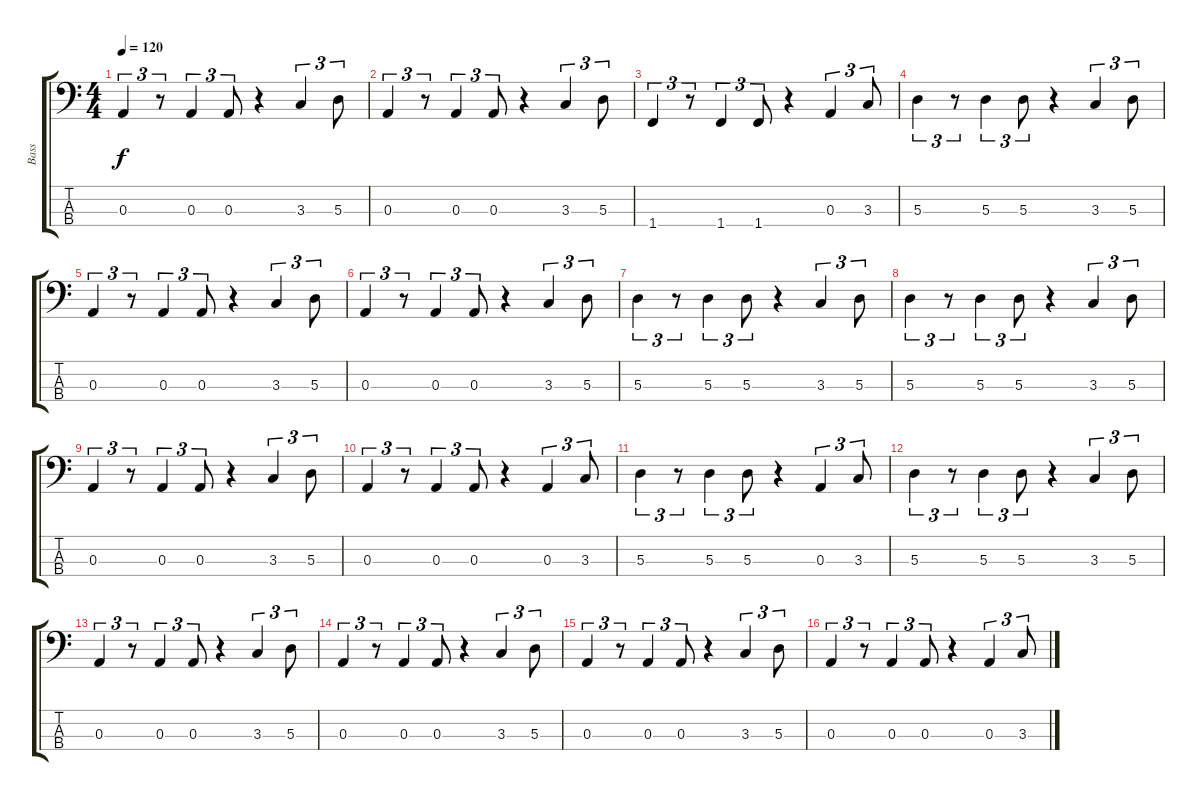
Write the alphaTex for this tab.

\track ("Bass" "Bass") {instrument electricbassfinger}
\staff {score tabs}
\tuning (G2 D2 A1 E1) {hide}
\ts (4 4)
\tempo 120
\clef f4
\ks c
0.3.4{tu (3 2) dy f} r.8{tu (3 2)} 0.3.4{tu (3 2)} 0.3.8{tu (3 2)} r.4 3.3.4{tu (3 2)} 5.3.8{tu (3 2)} |
0.3.4{tu (3 2)} r.8{tu (3 2)} 0.3.4{tu (3 2)} 0.3.8{tu (3 2)} r.4 3.3.4{tu (3 2)} 5.3.8{tu (3 2)} |
1.4.4{tu (3 2)} r.8{tu (3 2)} 1.4.4{tu (3 2)} 1.4.8{tu (3 2)} r.4 0.3.4{tu (3 2)} 3.3.8{tu (3 2)} |
5.3.4{tu (3 2)} r.8{tu (3 2)} 5.3.4{tu (3 2)} 5.3.8{tu (3 2)} r.4 3.3.4{tu (3 2)} 5.3.8{tu (3 2)} |
0.3.4{tu (3 2)} r.8{tu (3 2)} 0.3.4{tu (3 2)} 0.3.8{tu (3 2)} r.4 3.3.4{tu (3 2)} 5.3.8{tu (3 2)} |
0.3.4{tu (3 2)} r.8{tu (3 2)} 0.3.4{tu (3 2)} 0.3.8{tu (3 2)} r.4 3.3.4{tu (3 2)} 5.3.8{tu (3 2)} |
5.3.4{tu (3 2)} r.8{tu (3 2)} 5.3.4{tu (3 2)} 5.3.8{tu (3 2)} r.4 3.3.4{tu (3 2)} 5.3.8{tu (3 2)} |
5.3.4{tu (3 2)} r.8{tu (3 2)} 5.3.4{tu (3 2)} 5.3.8{tu (3 2)} r.4 3.3.4{tu (3 2)} 5.3.8{tu (3 2)} |
0.3.4{tu (3 2)} r.8{tu (3 2)} 0.3.4{tu (3 2)} 0.3.8{tu (3 2)} r.4 3.3.4{tu (3 2)} 5.3.8{tu (3 2)} |
0.3.4{tu (3 2)} r.8{tu (3 2)} 0.3.4{tu (3 2)} 0.3.8{tu (3 2)} r.4 0.3.4{tu (3 2)} 3.3.8{tu (3 2)} |
5.3.4{tu (3 2)} r.8{tu (3 2)} 5.3.4{tu (3 2)} 5.3.8{tu (3 2)} r.4 0.3.4{tu (3 2)} 3.3.8{tu (3 2)} |
5.3.4{tu (3 2)} r.8{tu (3 2)} 5.3.4{tu (3 2)} 5.3.8{tu (3 2)} r.4 3.3.4{tu (3 2)} 5.3.8{tu (3 2)} |
0.3.4{tu (3 2)} r.8{tu (3 2)} 0.3.4{tu (3 2)} 0.3.8{tu (3 2)} r.4 3.3.4{tu (3 2)} 5.3.8{tu (3 2)} |
0.3.4{tu (3 2)} r.8{tu (3 2)} 0.3.4{tu (3 2)} 0.3.8{tu (3 2)} r.4 3.3.4{tu (3 2)} 5.3.8{tu (3 2)} |
0.3.4{tu (3 2)} r.8{tu (3 2)} 0.3.4{tu (3 2)} 0.3.8{tu (3 2)} r.4 3.3.4{tu (3 2)} 5.3.8{tu (3 2)} |
0.3.4{tu (3 2)} r.8{tu (3 2)} 0.3.4{tu (3 2)} 0.3.8{tu (3 2)} r.4 0.3.4{tu (3 2)} 3.3.8{tu (3 2)}
